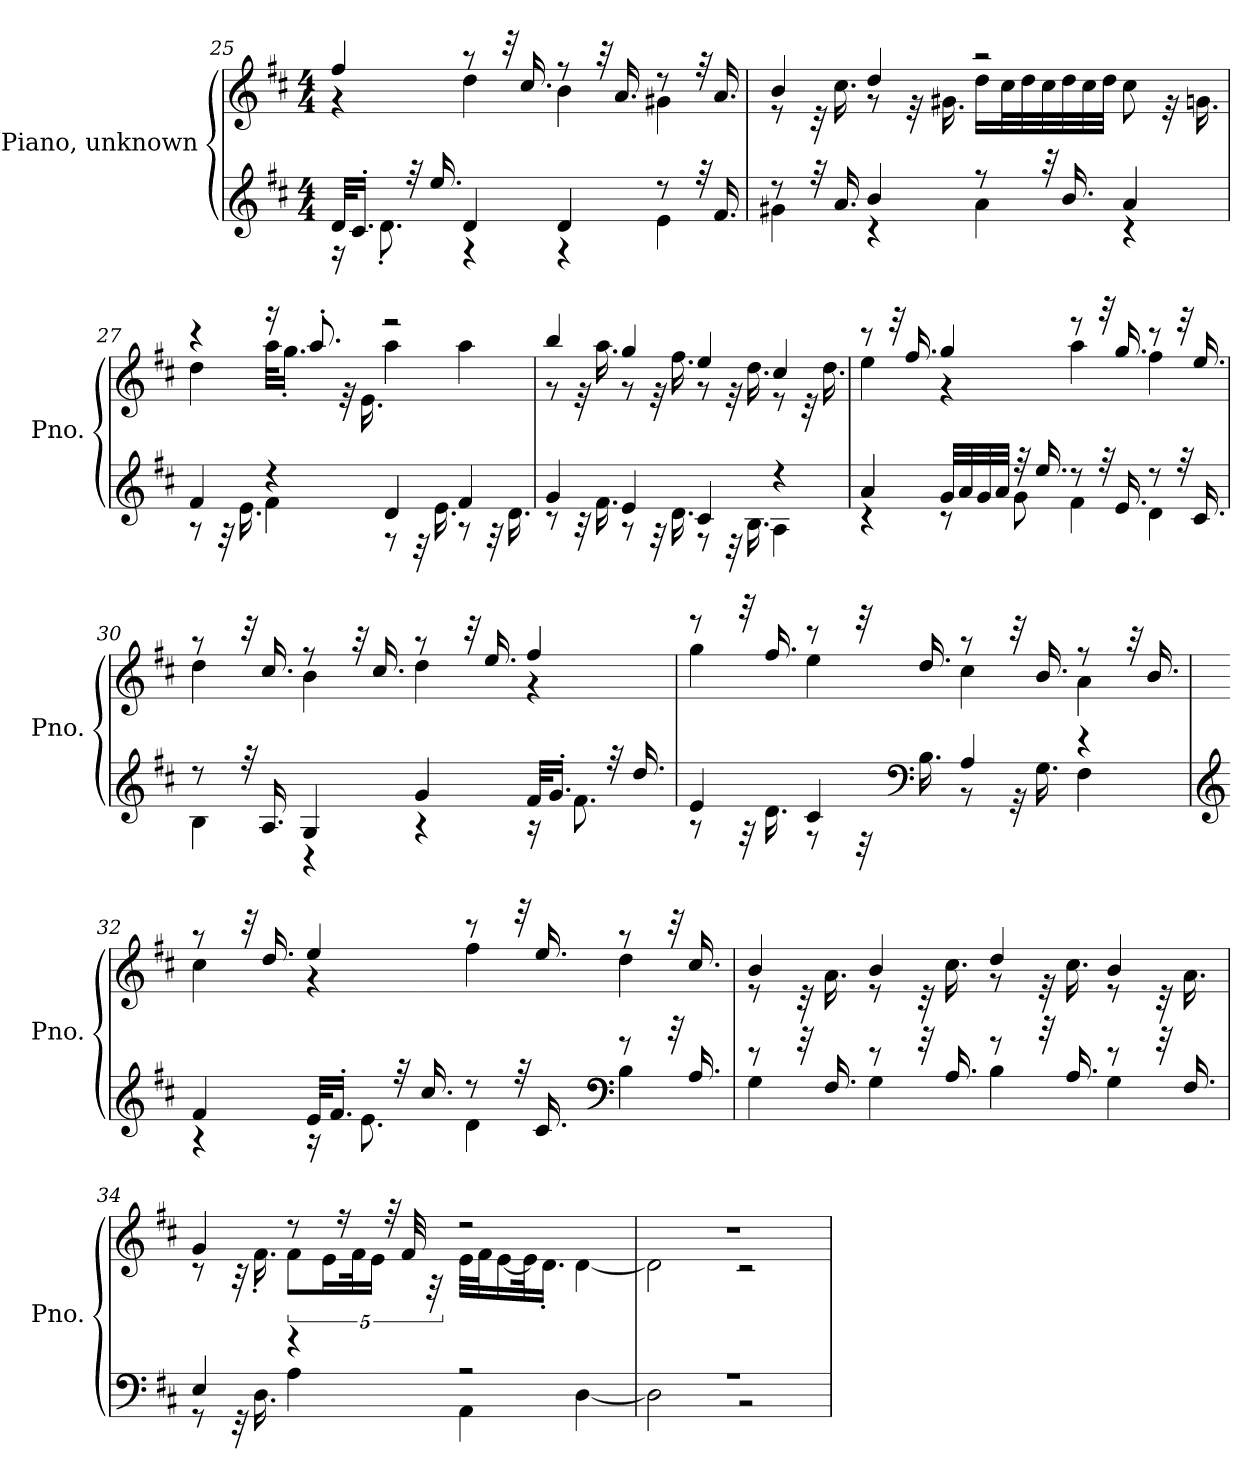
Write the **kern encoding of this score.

**kern	**kern
*part1	*part1
*staff2	*staff1
*I"Piano, unknown	*
*I'Pno.	*
*clefG2	*clefG2
*k[f#c#]	*k[f#c#]
*M4/4	*M4/4
=25	=25
*^	*^
32d/KLL	16r	4ff#/	4r
16.c#'/JJ	.	.	.
.	8.d'\	.	.
32r	.	.	.
16.ee/	.	.	.
4d/	4r	8r	4dd\
.	.	32r	.
.	.	16.cc#/	.
4d/	4r	8r	4b\
.	.	32r	.
.	.	16.a/	.
8r	4e\	8r	4g#X\
32r	.	32r	.
16.f#/	.	16.a/	.
!!LO:PB:g=z	!!
=26	=26	=26	=26
8r	4g#X\	4b/	8r
32r	.	.	32r
16.a/	.	.	16.cc#\
4b/	4r	4dd/	8r
.	.	.	32r
.	.	.	16.g#X\
8r	4a\	2r	16dd\LL
.	.	.	32cc#\L
.	.	.	32dd\
32r	.	.	32cc#\
16.b/	.	.	32dd\
.	.	.	32cc#\
.	.	.	32dd\JJJ
4a/	4r	.	8cc#\
.	.	.	32r
.	.	.	16.gn\
=27	=27	=27	=27
4f#/	8r	4r	4dd\
.	32r	.	.
.	16.e\	.	.
4r	4f#\	16r	32aa\KLL
.	.	.	16.gg'\JJ
.	.	8.aa'/	.
.	.	.	32r
.	.	.	16.e\
4d/	8r	2r	4aa\
.	32r	.	.
.	16.e\	.	.
4f#/	8r	.	4aa\
.	32r	.	.
.	16.d\	.	.
!!LO:LB:g=z	!!
=28	=28	=28	=28
4g/	8r	4bb/	8r
.	32r	.	32r
.	16.f#\	.	16.aa\
4e/	8r	4gg/	8r
.	32r	.	32r
.	16.d\	.	16.ff#\
4c#/	8r	4ee/	8r
.	32r	.	32r
.	16.B\	.	16.dd\
4r	4A\	4cc#/	8r
.	.	.	32r
.	.	.	16.dd\
=29	=29	=29	=29
4a/	4r	8r	4ee\
.	.	32r	.
.	.	16.ff#/	.
32g/LLL	8r	4gg/	4r
32a/	.	.	.
32g/	.	.	.
32a/JJJ	.	.	.
32r	8g\	.	.
16.ee/	.	.	.
8r	4f#\	8r	4aa\
32r	.	32r	.
16.e/	.	16.gg/	.
8r	4d\	8r	4ff#\
32r	.	32r	.
16.c#/	.	16.ee/	.
!!LO:LB:g=z	!!
=30	=30	=30	=30
8r	4B\	8r	4dd\
32r	.	32r	.
16.A/	.	16.cc#/	.
4G/	4r	8r	4b\
.	.	32r	.
.	.	16.cc#/	.
4g/	4r	8r	4dd\
.	.	32r	.
.	.	16.ee/	.
32f#/KLL	16r	4ff#/	4r
16.g'/JJ	.	.	.
.	8.f#\	.	.
32r	.	.	.
16.dd/	.	.	.
=31	=31	=31	=31
4e/	8r	8r	4gg\
.	32r	32r	.
.	16.d\	16.ff#/	.
4c#/	8r	8r	4ee\
.	32r	32r	.
*clefF4	*	*	*
.	16.B\	16.dd/	.
4A/	8r	8r	4cc#\
.	32r	32r	.
.	16.G\	16.b/	.
4r	4F#\	8r	4a\
.	.	32r	.
.	.	16.b/	.
!!LO:LB:g=z	!!
=32	=32	=32	=32
*clefG2	*	*	*
4f#/	4r	8r	4cc#\
.	.	32r	.
.	.	16.dd/	.
32e/KLL	16r	4ee/	4r
16.f#'/JJ	.	.	.
.	8.e\	.	.
32r	.	.	.
16.cc#/	.	.	.
8r	4d\	8r	4ff#\
32r	.	32r	.
16.c#/	.	16.ee/	.
*clefF4	*	*	*
8r	4B\	8r	4dd\
32r	.	32r	.
16.A/	.	16.cc#/	.
=33	=33	=33	=33
8r	4G\	4b/	8r
32r	.	.	32r
16.F#/	.	.	16.a\
8r	4G\	4b/	8r
32r	.	.	32r
16.A/	.	.	16.cc#\
8r	4B\	4dd/	8r
32r	.	.	32r
16.A/	.	.	16.cc#\
8r	4G\	4b/	8r
32r	.	.	32r
16.F#/	.	.	16.a\
!!LO:LB:g=z	!!
=34	=34	=34	=34
4E/	8r	4g/	8r
.	32r	.	32r
.	16.D\	.	16.f#'\
4r	4A\	8r	10f#\L
.	.	.	20e\L
.	.	16r	.
.	.	.	40f#\K
.	.	.	20e\JJ
.	.	32r	.
.	.	32f#/	.
.	.	.	40r
2r	4AA\	2r	32e\LLL
.	.	.	32f#\J
.	.	.	[16e\
.	.	.	32e\K]
.	.	.	16.d'\JJ
.	[4D\	.	[4d\
=35	=35	=35	=35
1r	2D\]	1r	2d\]
.	2r	.	2r
*v	*v	*	*
*	*v	*v
=	=
*-	*-
